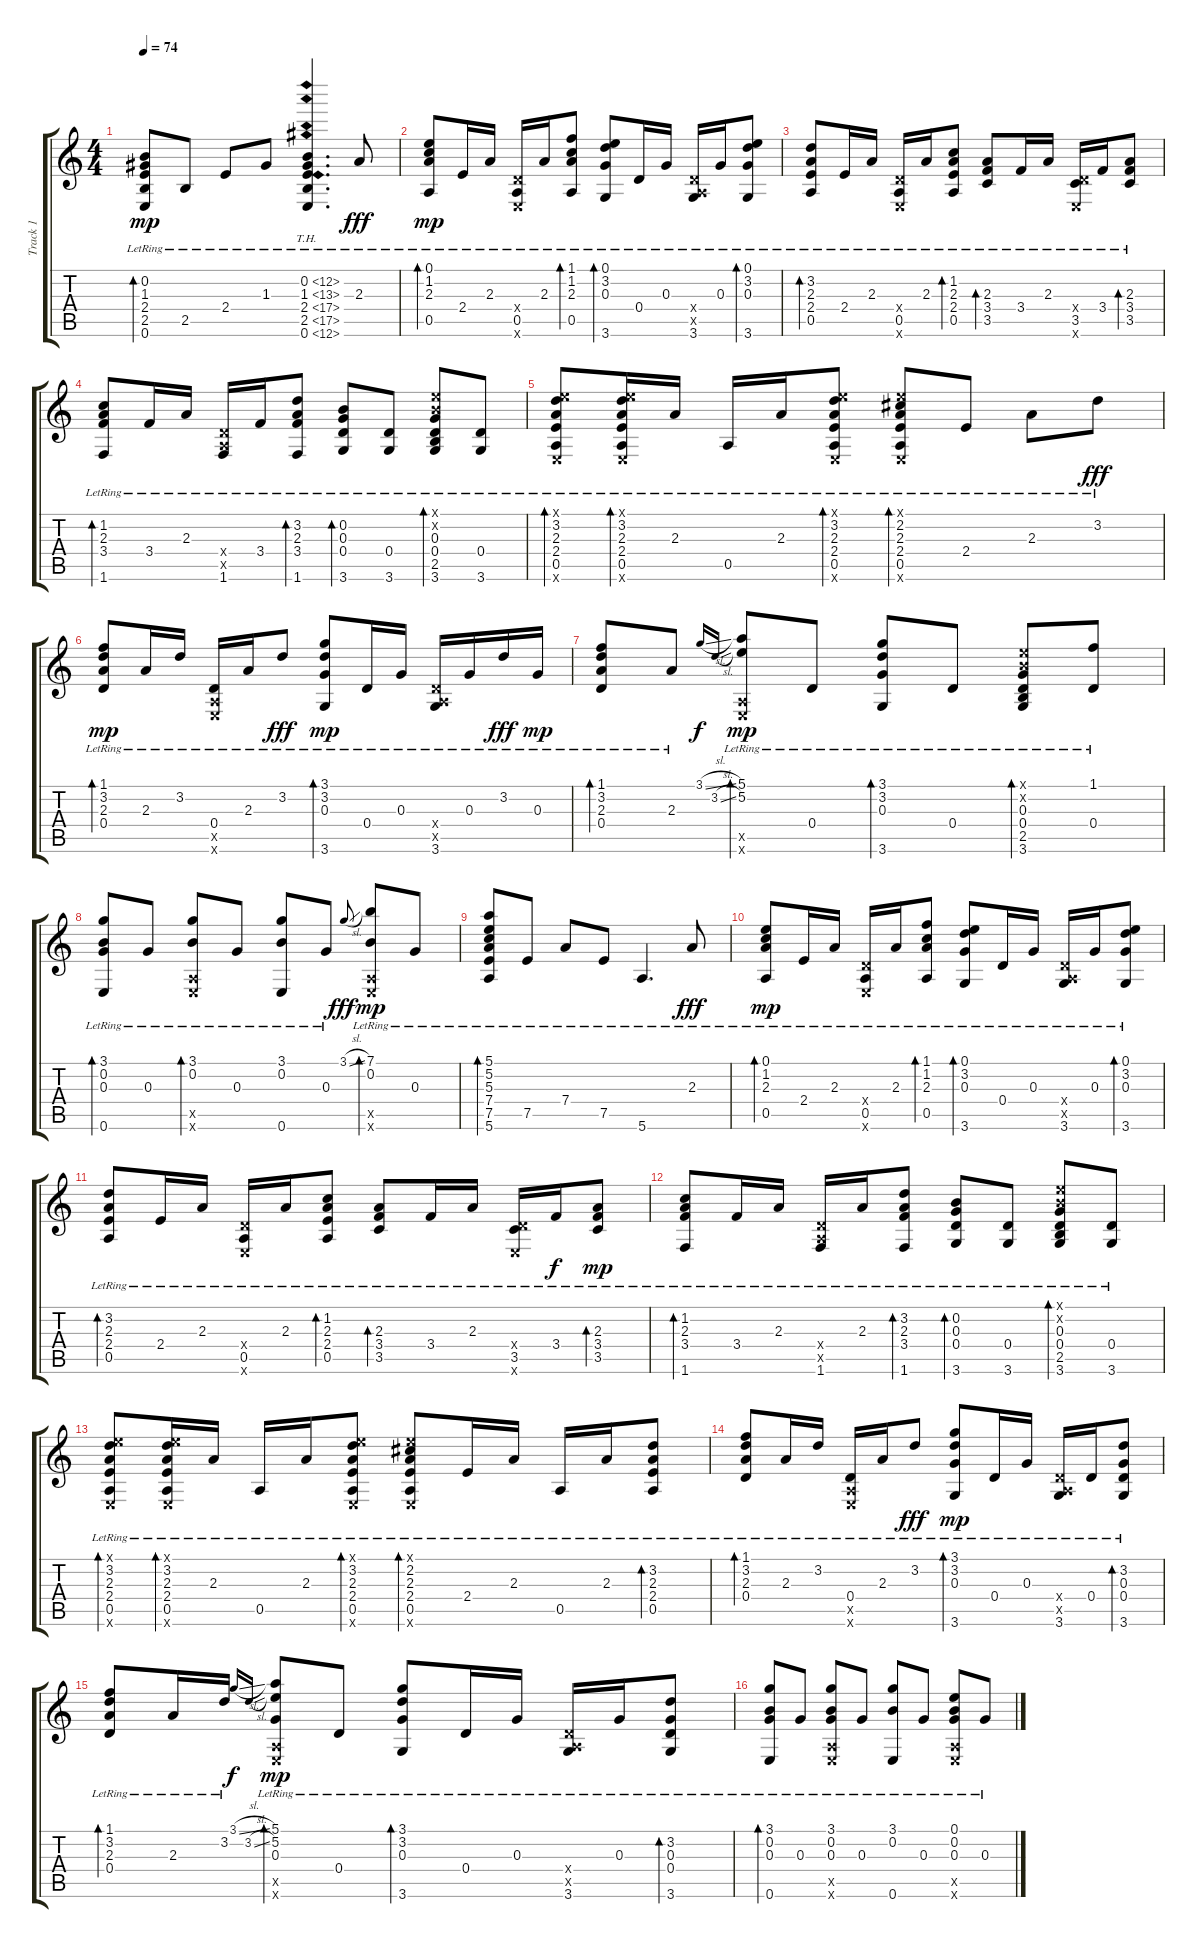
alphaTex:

\track ("Track 1" "Track 1") {instrument acousticguitarsteel}
\staff {score tabs}
\tuning (E4 B3 G3 D3 A2 E2) {hide}
\ts (4 4)
\tempo 74
\clef g2
\ks c
(0.2{lr} 1.3{lr} 2.4{lr} 2.5{lr} 0.6{lr}).8{bd 30 dy mp} 2.5{lr}.8 2.4{lr}.8 1.3{lr}.8 (0.2{th 12 lr} 1.3{th 12 lr} 2.4{th 15 lr} 2.5{th 15 lr} 0.6{th 12 lr}).4{d} 2.3{lr}.8{dy fff} |
(0.1{lr} 1.2{lr} 2.3{lr} 0.5{lr}).8{bd 30 dy mp} 2.4{lr}.16 2.3{lr}.16 (0.4{x} 0.5{lr} 0.6{x}).16 2.3{lr}.16 (1.1{lr} 1.2{lr} 2.3{lr} 0.5{lr}).8{bd 30} (0.1{lr} 3.2{lr} 0.3{lr} 3.6{lr}).8{bd 30} 0.4{lr}.16 0.3{lr}.16 (0.4{x} 0.5{x} 3.6{lr}).16 0.3{lr}.16 (0.1{lr} 3.2{lr} 0.3{lr} 3.6{lr}).8{bd 30} |
(3.2{lr} 2.3{lr} 2.4{lr} 0.5{lr}).8{bd 30} 2.4{lr}.16 2.3{lr}.16 (0.4{x} 0.5{lr} 0.6{x}).16 2.3{lr}.16 (1.2{lr} 2.3{lr} 2.4{lr} 0.5{lr}).8{bd 30} (2.3{lr} 3.4{lr} 3.5{lr}).8{bd 30} 3.4{lr}.16 2.3{lr}.16 (0.4{x} 3.5{lr} 0.6{x}).16 3.4{lr}.16 (2.3{lr} 3.4{lr} 3.5{lr}).8{bd 30} |
(1.2{lr} 2.3{lr} 3.4{lr} 1.6{lr}).8{bd 30} 3.4{lr}.16 2.3{lr}.16 (0.4{x} 0.5{x} 1.6{lr}).16 3.4{lr}.16 (3.2{lr} 2.3{lr} 3.4{lr} 1.6{lr}).8{bd 30} (0.2{lr} 0.3{lr} 0.4{lr} 3.6{lr}).8{bd 30} (0.4{lr} 3.6{lr}).8 (0.1{x} 0.2{x} 0.3{lr} 0.4{lr} 2.5{lr} 3.6{lr}).8{bd 30} (0.4{lr} 3.6{lr}).8 |
(0.1{x} 3.2{lr} 2.3{lr} 2.4{lr} 0.5{lr} 0.6{x}).8{bd 30} (0.1{x} 3.2{lr} 2.3{lr} 2.4{lr} 0.5{lr} 0.6{x}).16{bd 30} 2.3{lr}.16 0.5{lr}.16 2.3{lr}.16 (0.1{x} 3.2{lr} 2.3{lr} 2.4{lr} 0.5{lr} 0.6{x}).8{bd 30} (0.1{x} 2.2{lr} 2.3{lr} 2.4{lr} 0.5{lr} 0.6{x}).8{bd 30} 2.4{lr}.8 2.3{lr}.8 3.2{lr}.8{dy fff} |
(1.1{lr} 3.2{lr} 2.3{lr} 0.4{lr}).8{bd 30 dy mp} 2.3{lr}.16 3.2{lr}.16 (0.4{lr} 0.5{x} 0.6{x}).16 2.3{lr}.16 3.2{lr}.8{dy fff} (3.1{lr} 3.2{lr} 0.3{lr} 3.6{lr}).8{bd 30 dy mp} 0.4{lr}.16 0.3{lr}.16 (0.4{x} 0.5{x} 3.6{lr}).16 0.3{lr}.16 3.2{lr}.16{dy fff} 0.3{lr}.16{dy mp} |
(1.1{lr} 3.2{lr} 2.3{lr} 0.4{lr}).8{bd 30} 2.3{lr}.8 3.1{sl}.16{gr onbeat dy f} 3.2{sl}.16{gr onbeat} (5.1{lr} 5.2{lr} 0.5{x} 0.6{x}).8{bd 30 dy mp} 0.4{lr}.8 (3.1{lr} 3.2{lr} 0.3{lr} 3.6{lr}).8{bd 30} 0.4{lr}.8 (0.1{x} 0.2{x} 0.3{lr} 0.4{lr} 2.5{lr} 3.6{lr}).8{bd 30} (1.1{lr} 0.4{lr}).8 |
(3.1{lr} 0.2{lr} 0.3{lr} 0.6{lr}).8{bd 30} 0.3{lr}.8 (3.1{lr} 0.2{lr} 0.5{x} 0.6{x}).8{bd 30} 0.3{lr}.8 (3.1{lr} 0.2{lr} 0.6{lr}).8 0.3{lr}.8 3.1{sl}.8{gr onbeat dy fff} (7.1{lr} 0.2{lr} 0.5{x} 0.6{x}).8{bd 30 dy mp} 0.3{lr}.8 |
(5.1{lr} 5.2{lr} 5.3{lr} 7.4{lr} 7.5{lr} 5.6{lr}).8{bd 120} 7.5{lr}.8 7.4{lr}.8 7.5{lr}.8 5.6{lr}.4{d} 2.3{lr}.8{dy fff} |
(0.1{lr} 1.2{lr} 2.3{lr} 0.5{lr}).8{bd 30 dy mp} 2.4{lr}.16 2.3{lr}.16 (0.4{x} 0.5{lr} 0.6{x}).16 2.3{lr}.16 (1.1{lr} 1.2{lr} 2.3{lr} 0.5{lr}).8{bd 30} (0.1{lr} 3.2{lr} 0.3{lr} 3.6{lr}).8{bd 30} 0.4{lr}.16 0.3{lr}.16 (0.4{x} 0.5{x} 3.6{lr}).16 0.3{lr}.16 (0.1{lr} 3.2{lr} 0.3{lr} 3.6{lr}).8{bd 30} |
(3.2{lr} 2.3{lr} 2.4{lr} 0.5{lr}).8{bd 30} 2.4{lr}.16 2.3{lr}.16 (0.4{x} 0.5{lr} 0.6{x}).16 2.3{lr}.16 (1.2{lr} 2.3{lr} 2.4{lr} 0.5{lr}).8{bd 30} (2.3{lr} 3.4{lr} 3.5{lr}).8{bd 30} 3.4{lr}.16 2.3{lr}.16 (0.4{x} 3.5{lr} 0.6{x}).16 3.4{lr}.16{dy f} (2.3{lr} 3.4{lr} 3.5{lr}).8{bd 30 dy mp} |
(1.2{lr} 2.3{lr} 3.4{lr} 1.6{lr}).8{bd 30} 3.4{lr}.16 2.3{lr}.16 (0.4{x} 0.5{x} 1.6{lr}).16 2.3{lr}.16 (3.2{lr} 2.3{lr} 3.4{lr} 1.6{lr}).8{bd 30} (0.2{lr} 0.3{lr} 0.4{lr} 3.6{lr}).8{bd 30} (0.4{lr} 3.6{lr}).8 (0.1{x} 0.2{x} 0.3{lr} 0.4{lr} 2.5{lr} 3.6{lr}).8{bd 30} (0.4{lr} 3.6{lr}).8 |
(0.1{x} 3.2{lr} 2.3{lr} 2.4{lr} 0.5{lr} 0.6{x}).8{bd 30} (0.1{x} 3.2{lr} 2.3{lr} 2.4{lr} 0.5{lr} 0.6{x}).16{bd 30} 2.3{lr}.16 0.5{lr}.16 2.3{lr}.16 (0.1{x} 3.2{lr} 2.3{lr} 2.4{lr} 0.5{lr} 0.6{x}).8{bd 30} (0.1{x} 2.2{lr} 2.3{lr} 2.4{lr} 0.5{lr} 0.6{x}).8{bd 30} 2.4{lr}.16 2.3{lr}.16 0.5{lr}.16 2.3{lr}.16 (3.2{lr} 2.3{lr} 2.4{lr} 0.5{lr}).8{bd 30} |
(1.1{lr} 3.2{lr} 2.3{lr} 0.4{lr}).8{bd 30} 2.3{lr}.16 3.2{lr}.16 (0.4{lr} 0.5{x} 0.6{x}).16 2.3{lr}.16 3.2{lr}.8{dy fff} (3.1{lr} 3.2{lr} 0.3{lr} 3.6{lr}).8{bd 30 dy mp} 0.4{lr}.16 0.3{lr}.16 (0.4{x} 0.5{x} 3.6{lr}).16 0.4{lr}.16 (3.2{lr} 0.3{lr} 0.4{lr} 3.6{lr}).8{bd 30} |
(1.1{lr} 3.2{lr} 2.3{lr} 0.4{lr}).8{bd 30} 2.3{lr}.16 3.2{lr}.16 3.1{sl}.16{gr onbeat dy f} 3.2{sl}.16{gr onbeat} (5.1{lr} 5.2{lr} 0.3{lr} 0.5{x} 0.6{x}).8{bd 30 dy mp} 0.4{lr}.8 (3.1{lr} 3.2{lr} 0.3{lr} 3.6{lr}).8{bd 30} 0.4{lr}.16 0.3{lr}.16 (0.4{x} 0.5{x} 3.6{lr}).16 0.3{lr}.16 (3.2{lr} 0.3{lr} 0.4{lr} 3.6{lr}).8{bd 30} |
(3.1{lr} 0.2{lr} 0.3{lr} 0.6{lr}).8{bd 30} 0.3{lr}.8 (3.1{lr} 0.2{lr} 0.3{lr} 0.5{x} 0.6{x}).8 0.3{lr}.8 (3.1{lr} 0.2{lr} 0.6{lr}).8 0.3{lr}.8 (0.1{lr} 0.2{lr} 0.3{lr} 0.5{x} 0.6{x}).8 0.3{lr}.8
